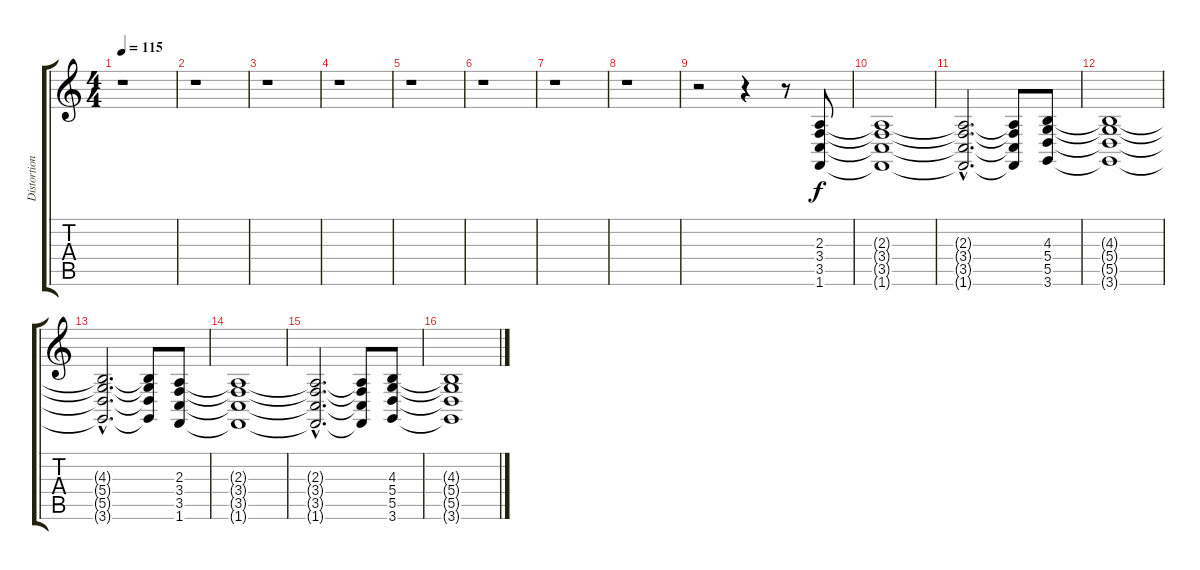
\track ("Distortion Gtr.     " "Distortion") {instrument acousticgrandpiano}
\staff {score tabs}
\tuning (E4 B3 G3 D3 A2 E2) {hide}
\ts (4 4)
\tempo 115
\clef g2
\ks c
r.1{dy f} |
r.1 |
r.1 |
r.1 |
r.1 |
r.1 |
r.1 |
r.1 |
r.2 r.4 r.8 (2.3 3.4 3.5 1.6).8 |
(2.3{t} 3.4{t} 3.5{t} 1.6{t}).1 |
(2.3{hac t} 3.4{hac t} 3.5{hac t} 1.6{hac t}).2{d} (2.3{t} 3.4{t} 3.5{t} 1.6{t}).8 (4.3 5.4 5.5 3.6).8 |
(4.3{t} 5.4{t} 5.5{t} 3.6{t}).1 |
(4.3{hac t} 5.4{hac t} 5.5{hac t} 3.6{hac t}).2{d} (4.3{t} 5.4{t} 5.5{t} 3.6{t}).8 (2.3 3.4 3.5 1.6).8 |
(2.3{t} 3.4{t} 3.5{t} 1.6{t}).1 |
(2.3{hac t} 3.4{hac t} 3.5{hac t} 1.6{hac t}).2{d} (2.3{t} 3.4{t} 3.5{t} 1.6{t}).8 (4.3 5.4 5.5 3.6).8 |
(4.3{t} 5.4{t} 5.5{t} 3.6{t}).1
